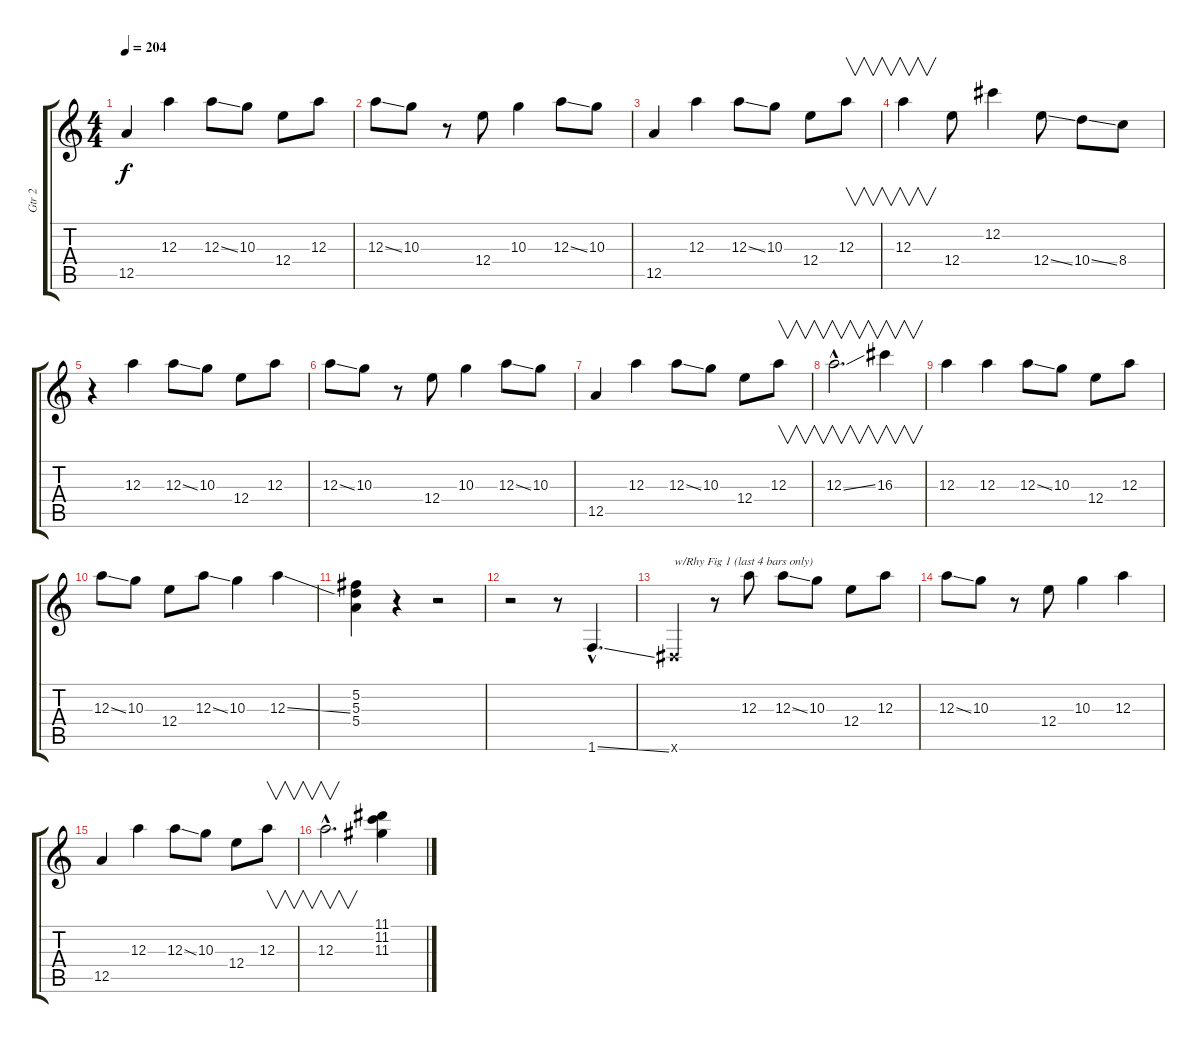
\track ("Gtr 2" "Gtr 2") {instrument electricguitarclean}
\staff {score tabs}
\tuning (E4 Db4 A3 E3 A2 E2) {hide}
\ts (4 4)
\tempo 204
\clef g2
\ks c
12.5.4{dy f} 12.3.4 12.3{ss}.8 10.3.8 12.4.8 12.3.8 |
12.3{ss}.8 10.3.8 r.8 12.4.8 10.3.4 12.3{ss}.8 10.3.8 |
12.5.4 12.3.4 12.3{ss}.8 10.3.8 12.4.8 12.3.8{v} |
12.3.4{v} 12.4.8 12.2.4 12.4{ss}.8 10.4{ss}.8 8.4.8 |
r.4 12.3.4 12.3{ss}.8 10.3.8 12.4.8 12.3.8 |
12.3{ss}.8 10.3.8 r.8 12.4.8 10.3.4 12.3{ss}.8 10.3.8 |
12.5.4 12.3.4 12.3{ss}.8 10.3.8 12.4.8 12.3.8{v} |
12.3{ss hac}.2{v d} 16.3.4{v} |
12.3.4 12.3.4 12.3{ss}.8 10.3.8 12.4.8 12.3.8 |
12.3{ss}.8 10.3.8 12.4.8 12.3{ss}.8 10.3.4 12.3{ss}.4 |
(5.2 5.3 5.4).4 r.4 r.2 |
r.2 r.8 1.6{ss hac}.4{d} |
-1.6{x}.4{txt "w/Rhy Fig 1 (last 4 bars only)"} r.8 12.3.8 12.3{ss}.8 10.3.8 12.4.8 12.3.8 |
12.3{ss}.8 10.3.8 r.8 12.4.8 10.3.4 12.3.4 |
12.5.4 12.3.4 12.3{ss}.8 10.3.8 12.4.8 12.3.8{v} |
12.3{hac}.2{v d} (11.1 11.2{ss} 11.3{ss}).4
